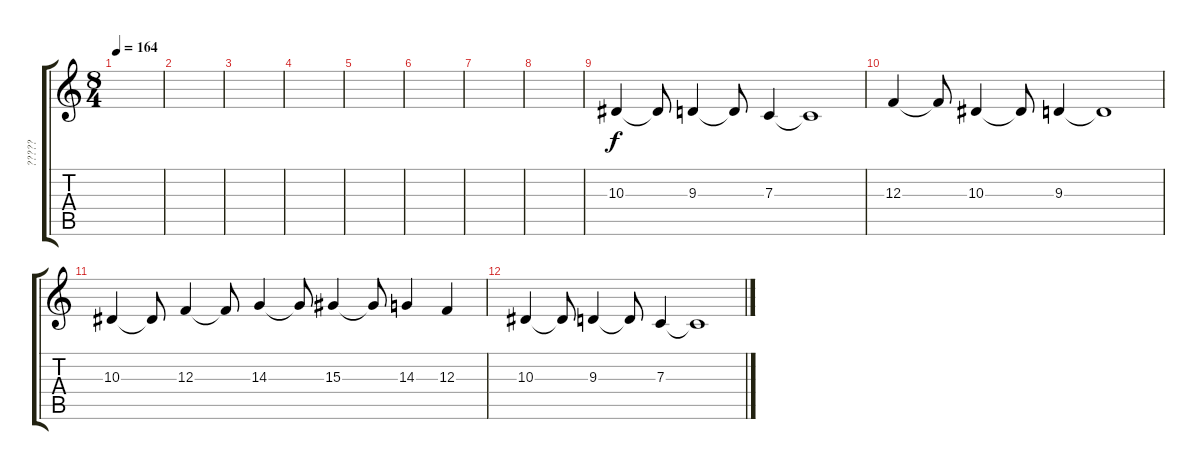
\track ("?????" "?????") {instrument viola}
\staff {score tabs}
\tuning (D4 A3 F3 C3 G2 C2) {hide}
\ts (8 4)
\tempo 164
\clef g2
\ks c
|
|
|
|
|
|
|
|
10.3.4 10.3{t}.8 9.3.4 9.3{t}.8 7.3.4 7.3{t}.1 |
12.3.4 12.3{t}.8 10.3.4 10.3{t}.8 9.3.4 9.3{t}.1 |
10.3.4 10.3{t}.8 12.3.4 12.3{t}.8 14.3.4 14.3{t}.8 15.3.4 15.3{t}.8 14.3.4 12.3.4 |
10.3.4 10.3{t}.8 9.3.4 9.3{t}.8 7.3.4 7.3{t}.1
